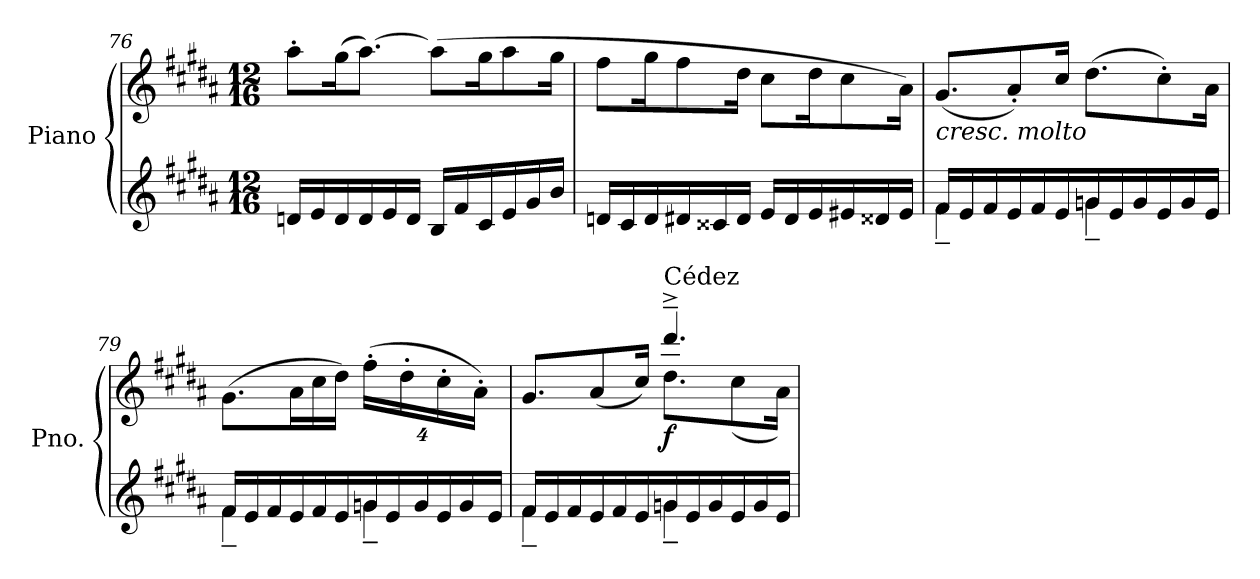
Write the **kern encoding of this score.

**kern	**kern	**dynam
*part1	*part1	*part1
*staff2	*staff1	*staff1/2
*I"Piano	*	*
*I'Pno.	*	*
!!LO:LB:g=z
*clefG2	*clefG2	*
*k[f#c#g#d#a#]	*k[f#c#g#d#a#]	*
*M12/16	*M12/16	*
=76	=76	=76
16dn/LL	8aa#'\L	.
16e/	.	.
16d/	(>16gg#\K	.
16d/	[8.aa#\J)	.
16e/	.	.
16d/JJ	.	.
16B/LL	(>8aa#\L]	.
16f#/	.	.
16c#/	16gg#\K	.
16e/	8aa#\	.
16g#/	.	.
16b/JJ	16gg#\Jk	.
=77	=77	=77
16dn/LL	8ff#\L	.
16c#/	.	.
16d/	16gg#\K	.
16d#X/	8ff#\	.
16c##X/	.	.
16d#/JJ	16dd#\Jk	.
16e/LL	8cc#\L	.
16d#/	.	.
16e/	16dd#\K	.
16e#X/	8cc#\	.
16d##X/	.	.
16e#/JJ	16a#\Jk)	.
=78	=78	=78
*^	*	*
!	!	!LO:TX:b:i:t=cresc. molto	!
16f#/LL	4f#~\	(<8.g#/L	.
16e/	.	.	.
16f#/	.	.	.
16e/	.	8a#'/)	.
16f#/	8ryy	.	.
16e/	.	16cc#/Jk	.
16gn/	4g~\	(>8.dd#\L	.
16e/	.	.	.
16g/	.	.	.
16e/	.	8cc#'\)	.
16g/	8ryy	.	.
16e/JJ	.	16a#\Jk	.
!!LO:LB:g=z
=79	=79	=79	=79
16f#/LL	4f#~\	(>8.g#\L	.
16e/	.	.	.
16f#/	.	.	.
16e/	.	16a#\L	.
16f#/	8ryy	16cc#\	.
16e/	.	16dd#\JJ)	.
*	*	*Xbrackettup	*
16gn/	4g~\	(>32%3ff#'\LL	.
16e/	.	.	.
.	.	32%3dd#'\	.
16g/	.	.	.
16e/	.	32%3cc#'\	.
16g/	8ryy	.	.
.	.	32%3a#'\JJ)	.
16e/JJ	.	.	.
=80	=80	=80	=80
*	*	*^	*
16f#/LL	4f#~\	8.g#/L	4.ryy	.
16e/	.	.	.	.
16f#/	.	.	.	.
16e/	.	(<8a#/	.	.
16f#/	8ryy	.	.	.
16e/	.	16cc#/Jk)	.	.
!	!	!LO:TX:a:t=Cédez	!	!
!	!	!	!	!LO:DY:b
16gn/	4g~\	4.ddd#~^/	8.dd#\L	f
16e/	.	.	.	.
16g/	.	.	.	.
16e/	.	.	(<8cc#\	.
16g/	8ryy	.	.	.
16e/JJ	.	.	16a#\Jk)	.
*v	*v	*	*	*
!	!	!LO:TX:a:t=<sym>caesura</sym>	!
*	*v	*v	*
=	=	=
*-	*-	*-
